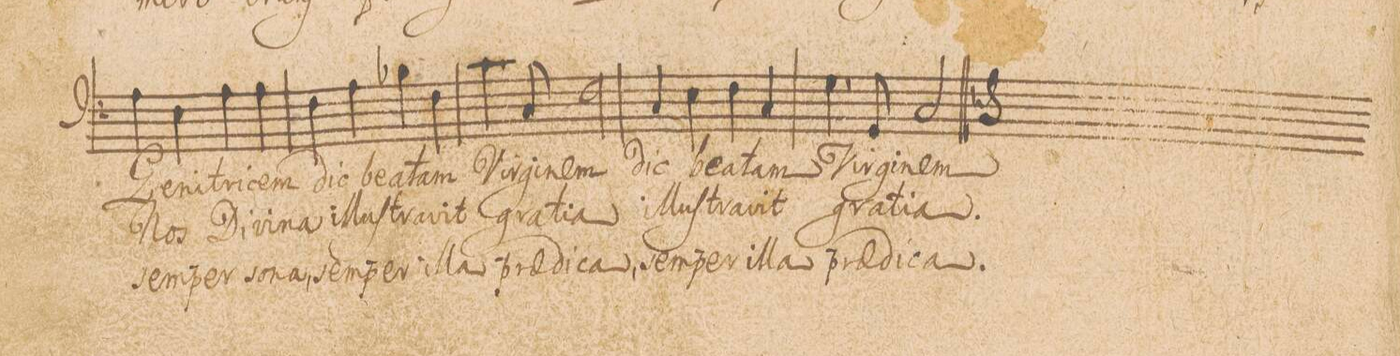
**kern	**text	**text	**text
*I"BASSVS.	*	*	*
*clefF4	*	*	*
*k[]	*	*	*
*met(c)	*	*	*
*M4/4	*	*	*
=22	=22	=22	=22
4A\	Ge-	Nos	sem-
4E\	-ni-	Di-	-per
4A\	-tri-	-vi-	so-
4A\	-cem	-na	-na,
=23	=23	=23	=23
4F\	dic	il-	sem-
4A\	be-	-luſ-	-per
4B-X\	-a-	-tra-	il-
4F\	-tam	-vit	-las
=24	=24	=24	=24
4.c\	Vir-	gra-	prae-
8C/	-gi-	-ti-	-di-
2F\	-nem	-a	-ca,
=25	=25	=25	=25
4C/	dic	il-	sem-
4E\	be-	-luſ-	-per
4F\	-a-	-tra-	il-
4C/	-tam	-vit	-la
=26	=26	=26	=26
4.G\	Vir-	gra-	prae-
8GG/	-gi-	-ti-	-di-
2C/	-nem	-a.	-ca.
==	==	==	==
*-	*-	*-	*-
